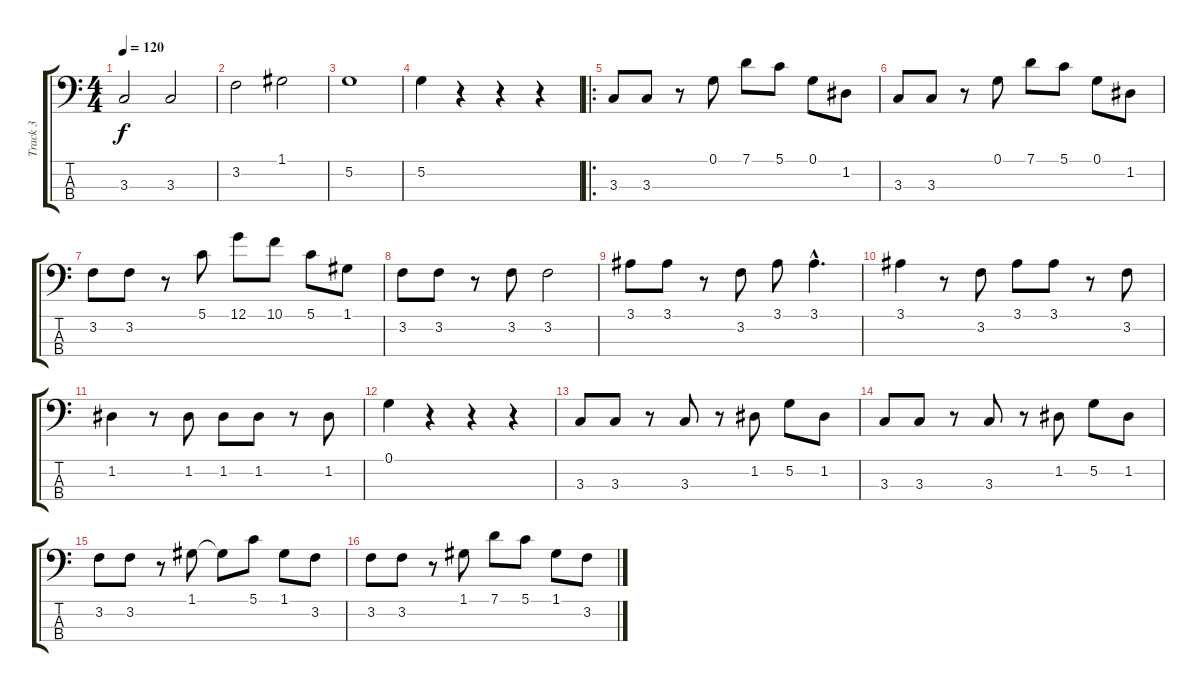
\track ("Track 3" "Track 3") {instrument electricbassfinger}
\staff {score tabs}
\tuning (G2 D2 A1 E1) {hide}
\ts (4 4)
\tempo 120
\clef f4
\ks c
3.3.2{dy f instrument electricbassfinger} 3.3.2 |
3.2.2 1.1.2 |
5.2.1 |
5.2.4 r.4 r.4 r.4 |
\ro
3.3.8 3.3.8 r.8 0.1.8 7.1.8 5.1.8 0.1.8 1.2.8 |
3.3.8 3.3.8 r.8 0.1.8 7.1.8 5.1.8 0.1.8 1.2.8 |
3.2.8 3.2.8 r.8 5.1.8 12.1.8 10.1.8 5.1.8 1.1.8 |
3.2.8 3.2.8 r.8 3.2.8 3.2.2 |
3.1.8 3.1.8 r.8 3.2.8 3.1.8 3.1{hac}.4{d} |
3.1.4 r.8 3.2.8 3.1.8 3.1.8 r.8 3.2.8 |
1.2.4 r.8 1.2.8 1.2.8 1.2.8 r.8 1.2.8 |
0.1.4 r.4 r.4 r.4 |
3.3.8 3.3.8 r.8 3.3.8 r.8 1.2.8 5.2.8 1.2.8 |
3.3.8 3.3.8 r.8 3.3.8 r.8 1.2.8 5.2.8 1.2.8 |
3.2.8 3.2.8 r.8 1.1.8 1.1{t}.8 5.1.8 1.1.8 3.2.8 |
3.2.8 3.2.8 r.8 1.1.8 7.1.8 5.1.8 1.1.8 3.2.8
